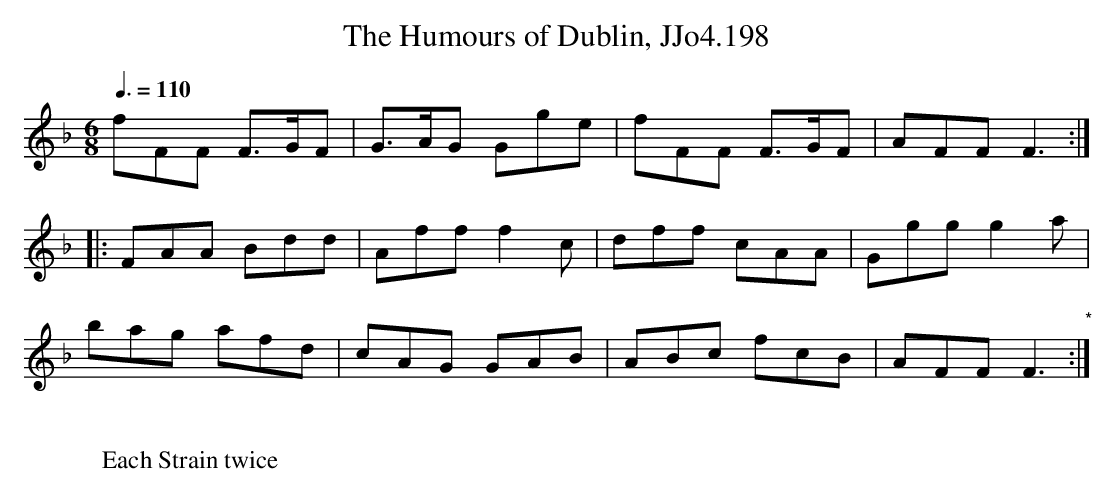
X:1
T:Humours of Dublin, JJo4.198, The
M:6/8
L:1/8
Q:3/8=110
K:F
fFF F>GF|G>AG Gge|fFF F>GF|AFF F3 :|
|:FAA Bdd|Aff f2c|dff cAA|Ggg g2a|
bag afd|cAG GAB|ABc fcB|AFF F3 "*":|
W:
W:Each Strain twice
